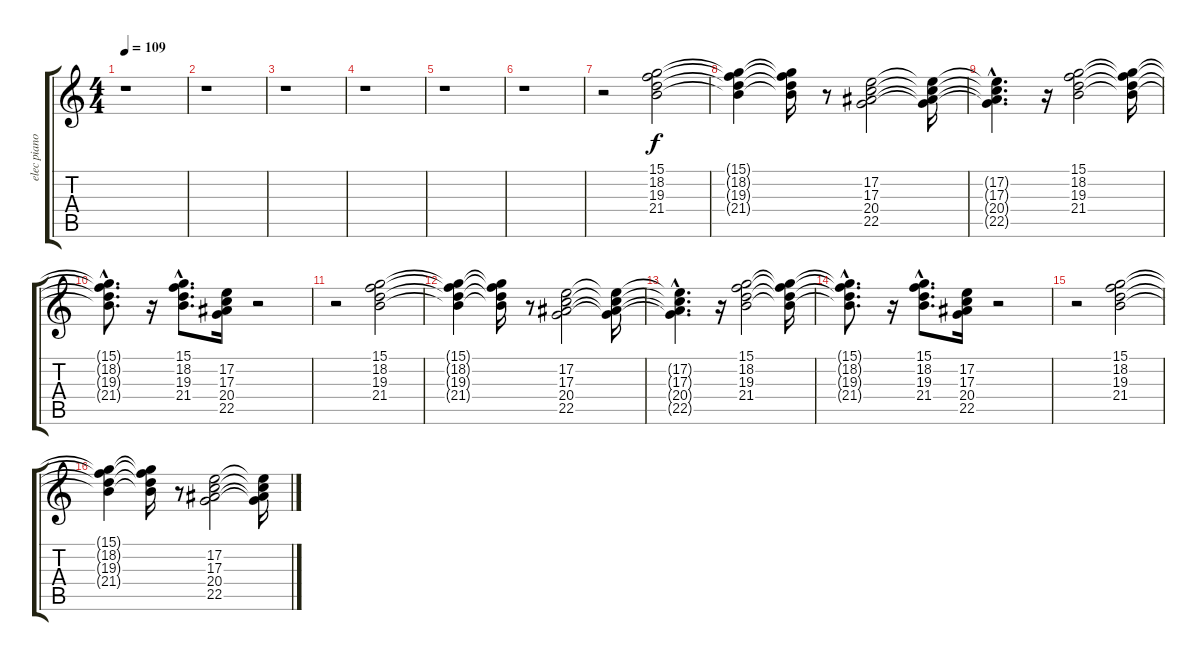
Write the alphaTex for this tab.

\track ("elec piano" "elec piano") {instrument electricpiano1}
\staff {score tabs}
\tuning (E4 B3 G3 D3 A2 E2) {hide}
\ts (4 4)
\tempo 109
\clef g2
\ks c
r.1{dy f instrument electricpiano1} |
r.1 |
r.1 |
r.1 |
r.1 |
r.1 |
r.2 (15.1 18.2 19.3 21.4).2 |
(15.1{t} 18.2{t} 19.3{t} 21.4{t}).4 (15.1{t} 18.2{t} 19.3{t} 21.4{t}).16 r.8 (17.2 17.3 20.4 22.5).2 (17.2{t} 17.3{t} 20.4{t} 22.5{t}).16 |
(17.2{hac t} 17.3{hac t} 20.4{hac t} 22.5{hac t}).4{d} r.16 (15.1 18.2 19.3 21.4).2 (15.1{t} 18.2{t} 19.3{t} 21.4{t}).16 |
(15.1{hac t} 18.2{hac t} 19.3{hac t} 21.4{hac t}).8{d} r.16 (15.1{hac} 18.2{hac} 19.3{hac} 21.4{hac}).8{d} (17.2 17.3 20.4 22.5).16 r.2 |
r.2 (15.1 18.2 19.3 21.4).2 |
(15.1{t} 18.2{t} 19.3{t} 21.4{t}).4 (15.1{t} 18.2{t} 19.3{t} 21.4{t}).16 r.8 (17.2 17.3 20.4 22.5).2 (17.2{t} 17.3{t} 20.4{t} 22.5{t}).16 |
(17.2{hac t} 17.3{hac t} 20.4{hac t} 22.5{hac t}).4{d} r.16 (15.1 18.2 19.3 21.4).2 (15.1{t} 18.2{t} 19.3{t} 21.4{t}).16 |
(15.1{hac t} 18.2{hac t} 19.3{hac t} 21.4{hac t}).8{d} r.16 (15.1{hac} 18.2{hac} 19.3{hac} 21.4{hac}).8{d} (17.2 17.3 20.4 22.5).16 r.2 |
r.2 (15.1 18.2 19.3 21.4).2 |
(15.1{t} 18.2{t} 19.3{t} 21.4{t}).4 (15.1{t} 18.2{t} 19.3{t} 21.4{t}).16 r.8 (17.2 17.3 20.4 22.5).2 (17.2{t} 17.3{t} 20.4{t} 22.5{t}).16
